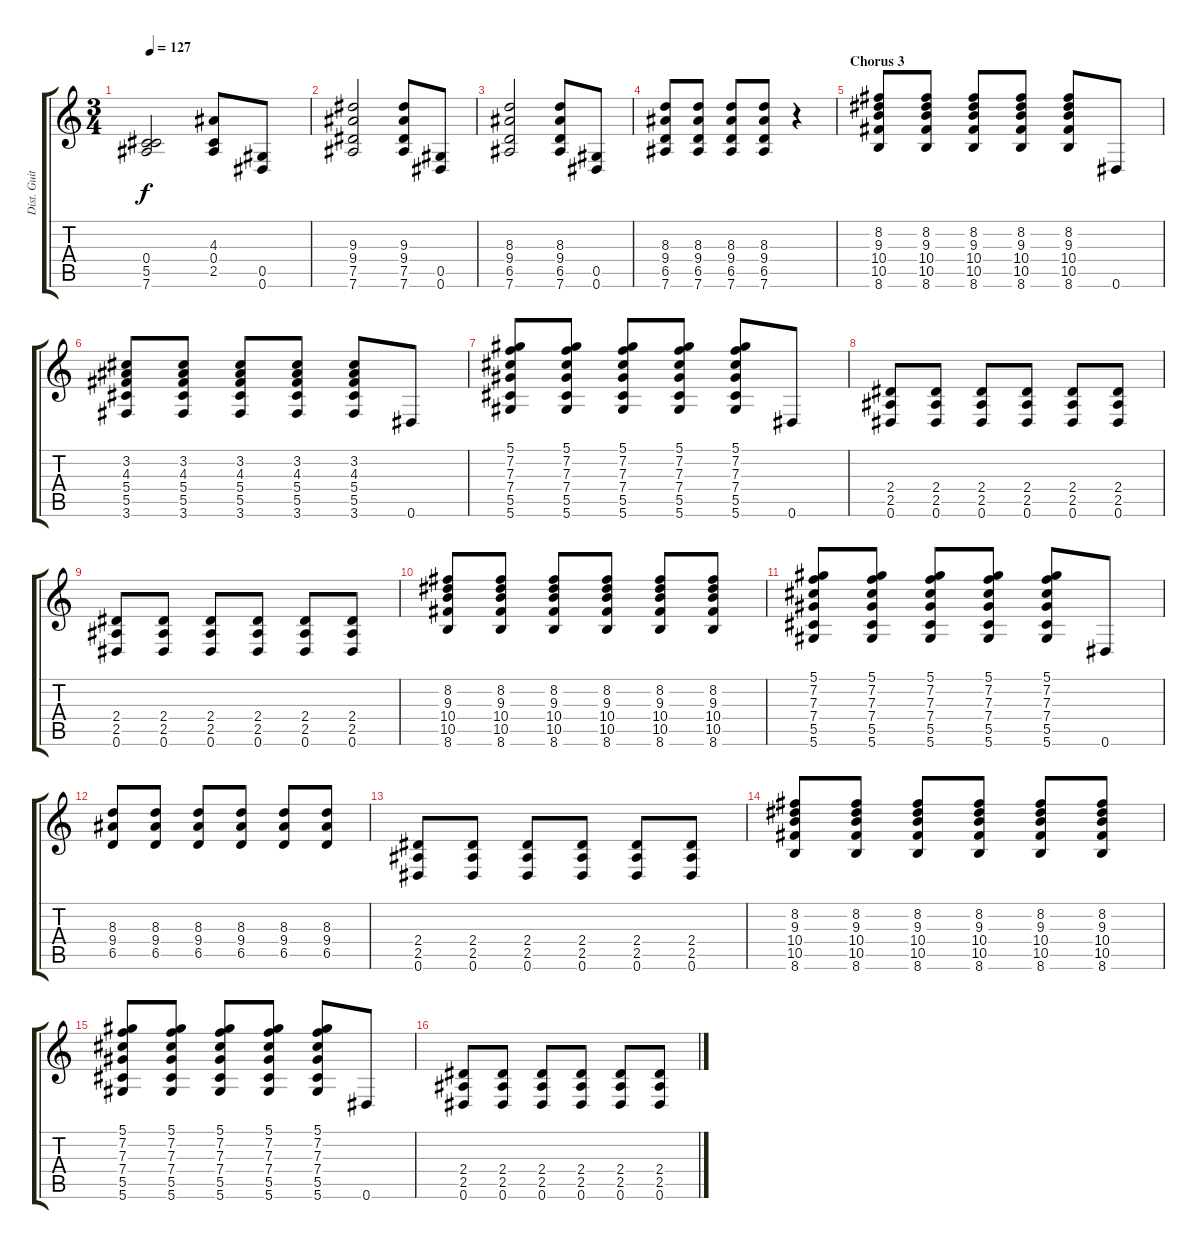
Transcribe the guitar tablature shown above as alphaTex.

\track ("Dist. Guitar - Volume (Jade)" "Dist. Guit") {instrument overdrivenguitar}
\staff {score tabs}
\tuning (Eb4 Bb3 Gb3 Db3 Ab2 Eb2) {hide}
\ts (3 4)
\tempo 127
\clef g2
\ks c
(0.4 5.5 7.6).2{dy f instrument overdrivenguitar} (4.3 0.4 2.5).8 (0.5 0.6).8 |
(9.3 9.4 7.5 7.6).2 (9.3 9.4 7.5 7.6).8 (0.5 0.6).8 |
(8.3 9.4 6.5 7.6).2 (8.3 9.4 6.5 7.6).8 (0.5 0.6).8 |
(8.3 9.4 6.5 7.6).8 (8.3 9.4 6.5 7.6).8 (8.3 9.4 6.5 7.6).8 (8.3 9.4 6.5 7.6).8 r.4 |
\section ("" "Chorus 3")
(8.2 9.3 10.4 10.5 8.6).8 (8.2 9.3 10.4 10.5 8.6).8 (8.2 9.3 10.4 10.5 8.6).8 (8.2 9.3 10.4 10.5 8.6).8 (8.2 9.3 10.4 10.5 8.6).8 0.6.8 |
(3.2 4.3 5.4 5.5 3.6).8 (3.2 4.3 5.4 5.5 3.6).8 (3.2 4.3 5.4 5.5 3.6).8 (3.2 4.3 5.4 5.5 3.6).8 (3.2 4.3 5.4 5.5 3.6).8 0.6.8 |
(5.1 7.2 7.3 7.4 5.5 5.6).8 (5.1 7.2 7.3 7.4 5.5 5.6).8 (5.1 7.2 7.3 7.4 5.5 5.6).8 (5.1 7.2 7.3 7.4 5.5 5.6).8 (5.1 7.2 7.3 7.4 5.5 5.6).8 0.6.8 |
(2.4 2.5 0.6).8 (2.4 2.5 0.6).8 (2.4 2.5 0.6).8 (2.4 2.5 0.6).8 (2.4 2.5 0.6).8 (2.4 2.5 0.6).8 |
(2.4 2.5 0.6).8 (2.4 2.5 0.6).8 (2.4 2.5 0.6).8 (2.4 2.5 0.6).8 (2.4 2.5 0.6).8 (2.4 2.5 0.6).8 |
(8.2 9.3 10.4 10.5 8.6).8 (8.2 9.3 10.4 10.5 8.6).8 (8.2 9.3 10.4 10.5 8.6).8 (8.2 9.3 10.4 10.5 8.6).8 (8.2 9.3 10.4 10.5 8.6).8 (8.2 9.3 10.4 10.5 8.6).8 |
(5.1 7.2 7.3 7.4 5.5 5.6).8 (5.1 7.2 7.3 7.4 5.5 5.6).8 (5.1 7.2 7.3 7.4 5.5 5.6).8 (5.1 7.2 7.3 7.4 5.5 5.6).8 (5.1 7.2 7.3 7.4 5.5 5.6).8 0.6.8 |
(8.3 9.4 6.5).8 (8.3 9.4 6.5).8 (8.3 9.4 6.5).8 (8.3 9.4 6.5).8 (8.3 9.4 6.5).8 (8.3 9.4 6.5).8 |
(2.4 2.5 0.6).8 (2.4 2.5 0.6).8 (2.4 2.5 0.6).8 (2.4 2.5 0.6).8 (2.4 2.5 0.6).8 (2.4 2.5 0.6).8 |
(8.2 9.3 10.4 10.5 8.6).8 (8.2 9.3 10.4 10.5 8.6).8 (8.2 9.3 10.4 10.5 8.6).8 (8.2 9.3 10.4 10.5 8.6).8 (8.2 9.3 10.4 10.5 8.6).8 (8.2 9.3 10.4 10.5 8.6).8 |
(5.1 7.2 7.3 7.4 5.5 5.6).8 (5.1 7.2 7.3 7.4 5.5 5.6).8 (5.1 7.2 7.3 7.4 5.5 5.6).8 (5.1 7.2 7.3 7.4 5.5 5.6).8 (5.1 7.2 7.3 7.4 5.5 5.6).8 0.6.8 |
(2.4 2.5 0.6).8 (2.4 2.5 0.6).8 (2.4 2.5 0.6).8 (2.4 2.5 0.6).8 (2.4 2.5 0.6).8 (2.4 2.5 0.6).8
